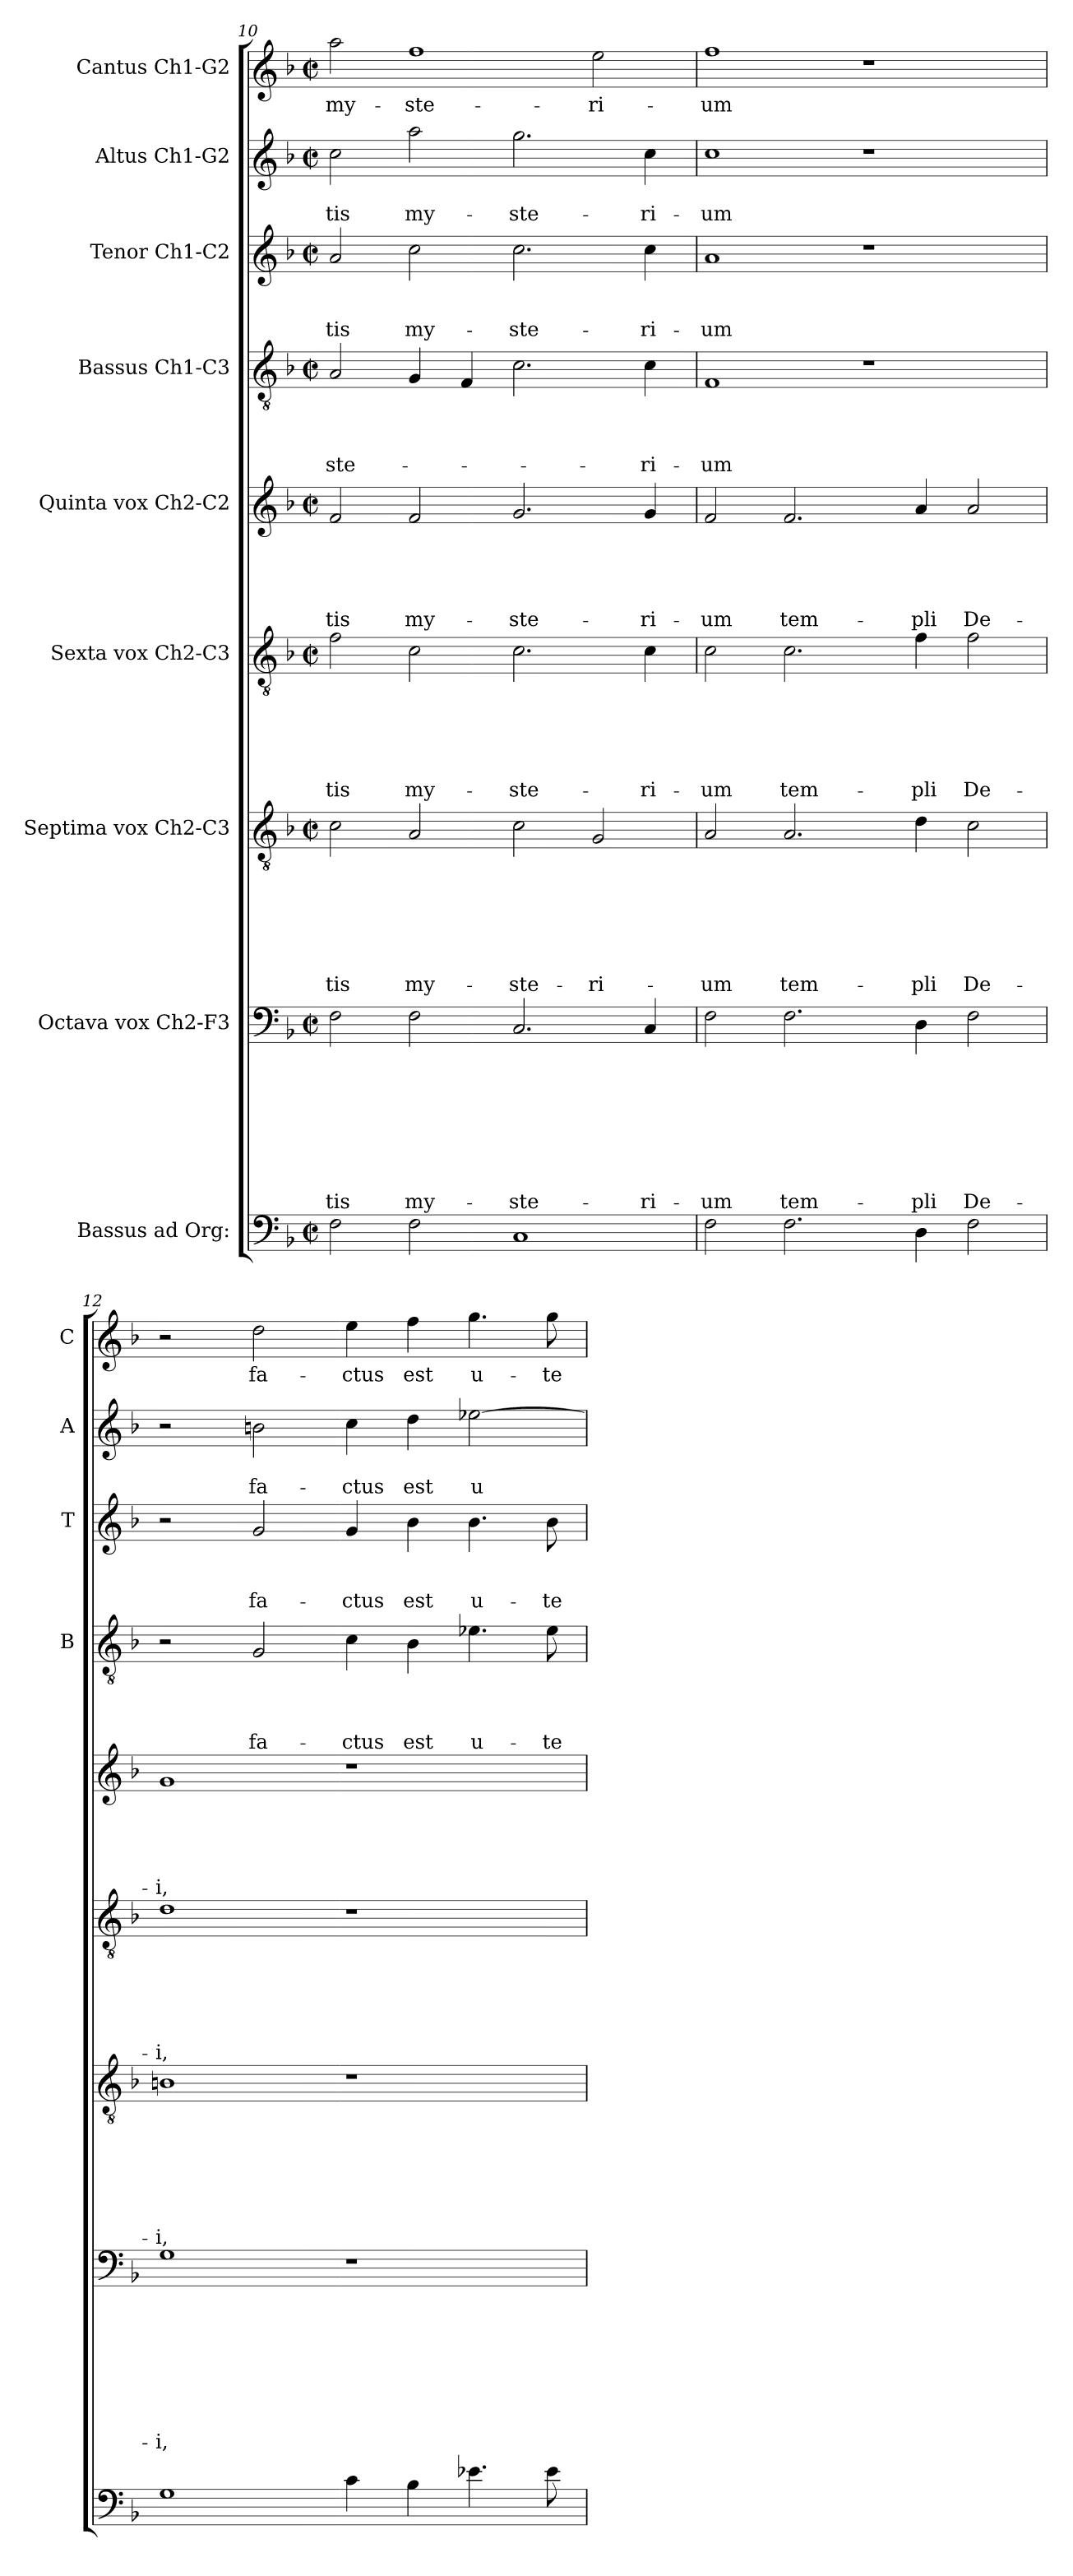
**kern	**kern	**text	**text	**text	**text	**text	**text	**text	**text	**kern	**text	**text	**text	**text	**text	**text	**text	**kern	**text	**text	**text	**text	**text	**text	**kern	**text	**text	**text	**text	**text	**kern	**text	**text	**text	**text	**kern	**text	**text	**text	**kern	**text	**text	**kern	**text
*part9	*part8	*part8	*part8	*part8	*part8	*part8	*part8	*part8	*part8	*part7	*part7	*part7	*part7	*part7	*part7	*part7	*part7	*part6	*part6	*part6	*part6	*part6	*part6	*part6	*part5	*part5	*part5	*part5	*part5	*part5	*part4	*part4	*part4	*part4	*part4	*part3	*part3	*part3	*part3	*part2	*part2	*part2	*part1	*part1
*staff9	*staff8	*staff8	*staff8	*staff8	*staff8	*staff8	*staff8	*staff8	*staff8	*staff7	*staff7	*staff7	*staff7	*staff7	*staff7	*staff7	*staff7	*staff6	*staff6	*staff6	*staff6	*staff6	*staff6	*staff6	*staff5	*staff5	*staff5	*staff5	*staff5	*staff5	*staff4	*staff4	*staff4	*staff4	*staff4	*staff3	*staff3	*staff3	*staff3	*staff2	*staff2	*staff2	*staff1	*staff1
*I"Bassus ad Org:	*I"Octava vox Ch2-F3	*	*	*	*	*	*	*	*	*I"Septima vox Ch2-C3	*	*	*	*	*	*	*	*I"Sexta vox Ch2-C3	*	*	*	*	*	*	*I"Quinta vox Ch2-C2	*	*	*	*	*	*I"Bassus Ch1-C3	*	*	*	*	*I"Tenor Ch1-C2	*	*	*	*I"Altus Ch1-G2	*	*	*I"Cantus Ch1-G2	*
*	*	*	*	*	*	*	*	*	*	*	*	*	*	*	*	*	*	*	*	*	*	*	*	*	*	*	*	*	*	*	*I'B	*	*	*	*	*I'T	*	*	*	*I'A	*	*	*I'C	*
*clefF4	*clefF4	*	*	*	*	*	*	*	*	*clefGv2	*	*	*	*	*	*	*	*clefGv2	*	*	*	*	*	*	*clefG2	*	*	*	*	*	*clefGv2	*	*	*	*	*clefG2	*	*	*	*clefG2	*	*	*clefG2	*
*k[b-]	*k[b-]	*	*	*	*	*	*	*	*	*k[b-]	*	*	*	*	*	*	*	*k[b-]	*	*	*	*	*	*	*k[b-]	*	*	*	*	*	*k[b-]	*	*	*	*	*k[b-]	*	*	*	*k[b-]	*	*	*k[b-]	*
*F:	*F:	*	*	*	*	*	*	*	*	*F:	*	*	*	*	*	*	*	*F:	*	*	*	*	*	*	*F:	*	*	*	*	*	*F:	*	*	*	*	*F:	*	*	*	*F:	*	*	*F:	*
*M2/2	*M2/2	*	*	*	*	*	*	*	*	*M2/2	*	*	*	*	*	*	*	*M2/2	*	*	*	*	*	*	*M2/2	*	*	*	*	*	*M2/2	*	*	*	*	*M2/2	*	*	*	*M2/2	*	*	*M2/2	*
*met(c|)	*met(c|)	*	*	*	*	*	*	*	*	*met(c|)	*	*	*	*	*	*	*	*met(c|)	*	*	*	*	*	*	*met(c|)	*	*	*	*	*	*met(c|)	*	*	*	*	*met(c|)	*	*	*	*met(c|)	*	*	*met(c|)	*
=10	=10	=10	=10	=10	=10	=10	=10	=10	=10	=10	=10	=10	=10	=10	=10	=10	=10	=10	=10	=10	=10	=10	=10	=10	=10	=10	=10	=10	=10	=10	=10	=10	=10	=10	=10	=10	=10	=10	=10	=10	=10	=10	=10	=10
!	!	!	!	!	!	!	!	!	!LO:LY:b	!	!	!	!	!	!	!	!LO:LY:b	!	!	!	!	!	!	!LO:LY:b	!	!	!	!	!	!LO:LY:b	!	!	!	!	!LO:LY:b	!	!	!	!LO:LY:b	!	!	!LO:LY:b	!	!LO:LY:b
2F\	2F\	.	.	.	.	.	.	.	-tis	2c\	.	.	.	.	.	.	-tis	2f\	.	.	.	.	.	-tis	2f/	.	.	.	.	-tis	2A/	.	.	.	-ste-	2a/	.	.	-tis	2cc\	.	-tis	2aa\	my-
!	!	!	!	!	!	!	!	!	!LO:LY:b	!	!	!	!	!	!	!	!LO:LY:b	!	!	!	!	!	!	!LO:LY:b	!	!	!	!	!	!LO:LY:b	!	!	!	!	!	!	!	!	!LO:LY:b	!	!	!LO:LY:b	!	!LO:LY:b
2F\	2F\	.	.	.	.	.	.	.	my-	2A/	.	.	.	.	.	.	my-	2c\	.	.	.	.	.	my-	2f/	.	.	.	.	my-	4G/	.	.	.	.	2cc\	.	.	my-	2aa\	.	my-	1ff	-ste-
.	.	.	.	.	.	.	.	.	.	.	.	.	.	.	.	.	.	.	.	.	.	.	.	.	.	.	.	.	.	.	4F/	.	.	.	.	.	.	.	.	.	.	.	.	.
!	!	!	!	!	!	!	!	!	!LO:LY:b	!	!	!	!	!	!	!	!LO:LY:b	!	!	!	!	!	!	!LO:LY:b	!	!	!	!	!	!LO:LY:b	!	!	!	!	!	!	!	!	!LO:LY:b	!	!	!LO:LY:b	!	!
1C	2.C/	.	.	.	.	.	.	.	-ste-	2c\	.	.	.	.	.	.	-ste-	2.c\	.	.	.	.	.	-ste-	2.g/	.	.	.	.	-ste-	2.c\	.	.	.	.	2.cc\	.	.	-ste-	2.gg\	.	-ste-	.	.
!	!	!	!	!	!	!	!	!	!	!	!	!	!	!	!	!	!LO:LY:b	!	!	!	!	!	!	!	!	!	!	!	!	!	!	!	!	!	!	!	!	!	!	!	!	!	!	!LO:LY:b
.	.	.	.	.	.	.	.	.	.	2G/	.	.	.	.	.	.	-ri-	.	.	.	.	.	.	.	.	.	.	.	.	.	.	.	.	.	.	.	.	.	.	.	.	.	2ee\	-ri-
!	!	!	!	!	!	!	!	!	!LO:LY:b	!	!	!	!	!	!	!	!	!	!	!	!	!	!	!LO:LY:b	!	!	!	!	!	!LO:LY:b	!	!	!	!	!LO:LY:b	!	!	!	!LO:LY:b	!	!	!LO:LY:b	!	!
.	4C/	.	.	.	.	.	.	.	-ri-	.	.	.	.	.	.	.	.	4c\	.	.	.	.	.	-ri-	4g/	.	.	.	.	-ri-	4c\	.	.	.	-ri-	4cc\	.	.	-ri-	4cc\	.	-ri-	.	.
=11	=11	=11	=11	=11	=11	=11	=11	=11	=11	=11	=11	=11	=11	=11	=11	=11	=11	=11	=11	=11	=11	=11	=11	=11	=11	=11	=11	=11	=11	=11	=11	=11	=11	=11	=11	=11	=11	=11	=11	=11	=11	=11	=11	=11
!	!	!	!	!	!	!	!	!	!LO:LY:b	!	!	!	!	!	!	!	!LO:LY:b	!	!	!	!	!	!	!LO:LY:b	!	!	!	!	!	!LO:LY:b	!	!	!	!	!LO:LY:b	!	!	!	!LO:LY:b	!	!	!LO:LY:b	!	!LO:LY:b
2F\	2F\	.	.	.	.	.	.	.	-um	2A/	.	.	.	.	.	.	-um	2c\	.	.	.	.	.	-um	2f/	.	.	.	.	-um	1F	.	.	.	-um	1a	.	.	-um	1cc	.	-um	1ff	-um
!	!	!	!	!	!	!	!	!	!LO:LY:b	!	!	!	!	!	!	!	!LO:LY:b	!	!	!	!	!	!	!LO:LY:b	!	!	!	!	!	!LO:LY:b	!	!	!	!	!	!	!	!	!	!	!	!	!	!
2.F\	2.F\	.	.	.	.	.	.	.	tem-	2.A/	.	.	.	.	.	.	tem-	2.c\	.	.	.	.	.	tem-	2.f/	.	.	.	.	tem-	.	.	.	.	.	.	.	.	.	.	.	.	.	.
.	.	.	.	.	.	.	.	.	.	.	.	.	.	.	.	.	.	.	.	.	.	.	.	.	.	.	.	.	.	.	1r	.	.	.	.	1r	.	.	.	1r	.	.	1r	.
!	!	!	!	!	!	!	!	!	!LO:LY:b	!	!	!	!	!	!	!	!LO:LY:b	!	!	!	!	!	!	!LO:LY:b	!	!	!	!	!	!LO:LY:b	!	!	!	!	!	!	!	!	!	!	!	!	!	!
4D\	4D\	.	.	.	.	.	.	.	-pli	4d\	.	.	.	.	.	.	-pli	4f\	.	.	.	.	.	-pli	4a/	.	.	.	.	-pli	.	.	.	.	.	.	.	.	.	.	.	.	.	.
!	!	!	!	!	!	!	!	!	!LO:LY:b	!	!	!	!	!	!	!	!LO:LY:b	!	!	!	!	!	!	!LO:LY:b	!	!	!	!	!	!LO:LY:b	!	!	!	!	!	!	!	!	!	!	!	!	!	!
2F\	2F\	.	.	.	.	.	.	.	De-	2c\	.	.	.	.	.	.	De-	2f\	.	.	.	.	.	De-	2a/	.	.	.	.	De-	.	.	.	.	.	.	.	.	.	.	.	.	.	.
=12	=12	=12	=12	=12	=12	=12	=12	=12	=12	=12	=12	=12	=12	=12	=12	=12	=12	=12	=12	=12	=12	=12	=12	=12	=12	=12	=12	=12	=12	=12	=12	=12	=12	=12	=12	=12	=12	=12	=12	=12	=12	=12	=12	=12
!	!	!	!	!	!	!	!	!	!LO:LY:b	!	!	!	!	!	!	!	!LO:LY:b	!	!	!	!	!	!	!LO:LY:b	!	!	!	!	!	!LO:LY:b	!	!	!	!	!	!	!	!	!	!	!	!	!	!
1G	1G	.	.	.	.	.	.	.	-i,	1Bn	.	.	.	.	.	.	-i,	1d	.	.	.	.	.	-i,	1g	.	.	.	.	-i,	2r	.	.	.	.	2r	.	.	.	2r	.	.	2r	.
!	!	!	!	!	!	!	!	!	!	!	!	!	!	!	!	!	!	!	!	!	!	!	!	!	!	!	!	!	!	!	!	!	!	!	!LO:LY:b	!	!	!	!LO:LY:b	!	!	!LO:LY:b	!	!LO:LY:b
.	.	.	.	.	.	.	.	.	.	.	.	.	.	.	.	.	.	.	.	.	.	.	.	.	.	.	.	.	.	.	2G/	.	.	.	fa-	2g/	.	.	fa-	2bn\	.	fa-	2dd\	fa-
!	!	!	!	!	!	!	!	!	!	!	!	!	!	!	!	!	!	!	!	!	!	!	!	!	!	!	!	!	!	!	!	!	!	!	!LO:LY:b	!	!	!	!LO:LY:b	!	!	!LO:LY:b	!	!LO:LY:b
4c\	1r	.	.	.	.	.	.	.	.	1r	.	.	.	.	.	.	.	1r	.	.	.	.	.	.	1r	.	.	.	.	.	4c\	.	.	.	-ctus	4g/	.	.	-ctus	4cc\	.	-ctus	4ee\	-ctus
!	!	!	!	!	!	!	!	!	!	!	!	!	!	!	!	!	!	!	!	!	!	!	!	!	!	!	!	!	!	!	!	!	!	!	!LO:LY:b	!	!	!	!LO:LY:b	!	!	!LO:LY:b	!	!LO:LY:b
4B-\	.	.	.	.	.	.	.	.	.	.	.	.	.	.	.	.	.	.	.	.	.	.	.	.	.	.	.	.	.	.	4B-\	.	.	.	est	4b-\	.	.	est	4dd\	.	est	4ff\	est
!	!	!	!	!	!	!	!	!	!	!	!	!	!	!	!	!	!	!	!	!	!	!	!	!	!	!	!	!	!	!	!	!	!	!	!LO:LY:b	!	!	!	!LO:LY:b	!	!	!LO:LY:b	!	!LO:LY:b
4.e-X\	.	.	.	.	.	.	.	.	.	.	.	.	.	.	.	.	.	.	.	.	.	.	.	.	.	.	.	.	.	.	4.e-X\	.	.	.	u-	4.b-\	.	.	u-	[2ee-X\	.	u-	4.gg\	u-
!	!	!	!	!	!	!	!	!	!	!	!	!	!	!	!	!	!	!	!	!	!	!	!	!	!	!	!	!	!	!	!	!	!	!	!LO:LY:b	!	!	!	!LO:LY:b	!	!	!	!	!LO:LY:b
8e-\	.	.	.	.	.	.	.	.	.	.	.	.	.	.	.	.	.	.	.	.	.	.	.	.	.	.	.	.	.	.	8e-\	.	.	.	-te-	8b-\	.	.	-te-	.	.	.	8gg\	-te-
=	=	=	=	=	=	=	=	=	=	=	=	=	=	=	=	=	=	=	=	=	=	=	=	=	=	=	=	=	=	=	=	=	=	=	=	=	=	=	=	=	=	=	=	=
*-	*-	*-	*-	*-	*-	*-	*-	*-	*-	*-	*-	*-	*-	*-	*-	*-	*-	*-	*-	*-	*-	*-	*-	*-	*-	*-	*-	*-	*-	*-	*-	*-	*-	*-	*-	*-	*-	*-	*-	*-	*-	*-	*-	*-
